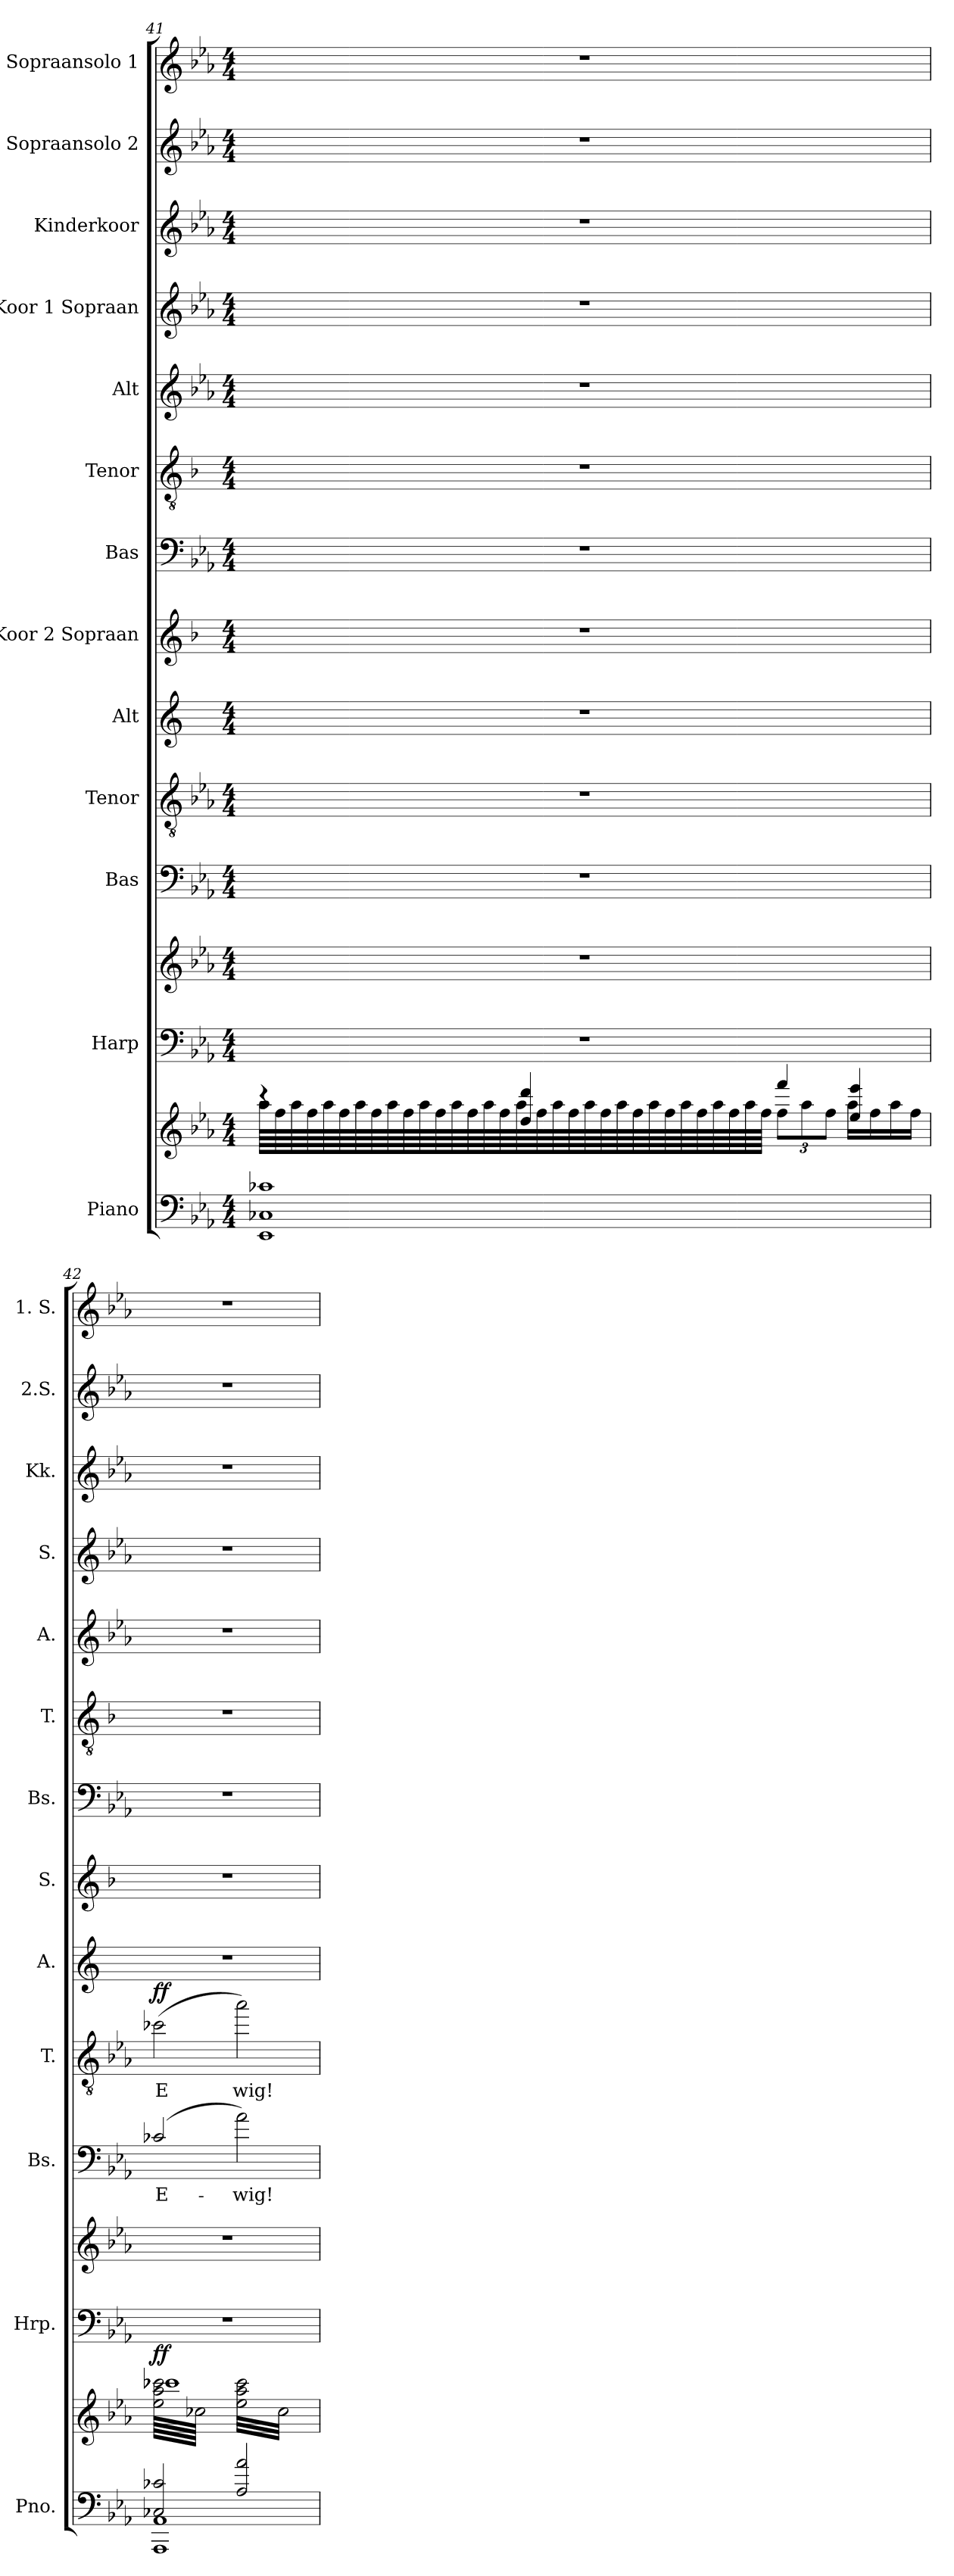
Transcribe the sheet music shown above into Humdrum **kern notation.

**kern	**kern	**dynam	**kern	**kern	**kern	**text	**kern	**text	**dynam	**kern	**kern	**kern	**kern	**kern	**kern	**kern	**kern	**kern
*part13	*part13	*part13	*part12	*part12	*part11	*part11	*part10	*part10	*part10	*part9	*part8	*part7	*part6	*part5	*part4	*part3	*part2	*part1
*staff15	*staff14	*staff14/15	*staff13	*staff12	*staff11	*staff11	*staff10	*staff10	*staff10	*staff9	*staff8	*staff7	*staff6	*staff5	*staff4	*staff3	*staff2	*staff1
*I"Piano	*	*	*I"Harp	*	*I"Bas	*	*I"Tenor	*	*	*I"Alt	*I"Koor 2 Sopraan	*I"Bas	*I"Tenor	*I"Alt	*I"Koor 1 Sopraan	*I"Kinderkoor	*I"Sopraansolo 2	*I"Sopraansolo 1
*I'Pno.	*	*	*I'Hrp.	*	*I'Bs.	*	*I'T.	*	*	*I'A.	*I'S.	*I'Bs.	*I'T.	*I'A.	*I'S.	*I'Kk.	*I'2.S.	*I'1. S.
*clefF4	*clefG2	*	*clefF4	*clefG2	*clefF4	*	*clefGv2	*	*	*clefG2	*clefG2	*clefF4	*clefGv2	*clefG2	*clefG2	*clefG2	*clefG2	*clefG2
*	*	*	*	*	*ITrd12c21	*	*ITrd8c14	*	*	*ITrd5c9	*ITrd1c2	*	*ITrd1c2	*	*	*	*	*
*k[b-e-a-]	*k[b-e-a-]	*	*k[b-e-a-]	*k[b-e-a-]	*k[b-e-a-]	*	*k[b-e-a-]	*	*	*k[b-e-a-]	*k[b-e-a-]	*k[b-e-a-]	*k[b-e-a-]	*k[b-e-a-]	*k[b-e-a-]	*k[b-e-a-]	*k[b-e-a-]	*k[b-e-a-]
*M4/4	*M4/4	*	*M4/4	*M4/4	*M4/4	*	*M4/4	*	*	*M4/4	*M4/4	*M4/4	*M4/4	*M4/4	*M4/4	*M4/4	*M4/4	*M4/4
*MM110	*MM110	*	*MM110	*MM110	*MM110	*	*MM110	*	*	*MM110	*MM110	*MM110	*MM110	*MM110	*MM110	*MM110	*MM110	*MM110
=41	=41	=41	=41	=41	=41	=41	=41	=41	=41	=41	=41	=41	=41	=41	=41	=41	=41	=41
*	*^	*	*	*	*	*	*	*	*	*	*	*	*	*	*	*	*	*
*	*	*^	*	*	*	*	*	*	*	*	*	*	*	*	*	*	*	*	*
*	*tremolo	*	*	*	*	*	*	*	*	*	*	*	*	*	*	*	*	*	*	*
1EE- 1C-X 1c-X	4rccc	2.ryy	64aa-\LLLL	.	1r	1r	1r	.	1r	.	.	1r	1r	1r	1r	1r	1r	1r	1r	1r
.	.	.	(64ff\	.	.	.	.	.	.	.	.	.	.	.	.	.	.	.	.	.
.	.	.	64aa-\	.	.	.	.	.	.	.	.	.	.	.	.	.	.	.	.	.
.	.	.	(64ff\	.	.	.	.	.	.	.	.	.	.	.	.	.	.	.	.	.
.	.	.	64aa-\	.	.	.	.	.	.	.	.	.	.	.	.	.	.	.	.	.
.	.	.	(64ff\	.	.	.	.	.	.	.	.	.	.	.	.	.	.	.	.	.
.	.	.	64aa-\	.	.	.	.	.	.	.	.	.	.	.	.	.	.	.	.	.
.	.	.	(64ff\	.	.	.	.	.	.	.	.	.	.	.	.	.	.	.	.	.
.	.	.	64aa-\	.	.	.	.	.	.	.	.	.	.	.	.	.	.	.	.	.
.	.	.	(64ff\	.	.	.	.	.	.	.	.	.	.	.	.	.	.	.	.	.
.	.	.	64aa-\	.	.	.	.	.	.	.	.	.	.	.	.	.	.	.	.	.
.	.	.	(64ff\	.	.	.	.	.	.	.	.	.	.	.	.	.	.	.	.	.
.	.	.	64aa-\	.	.	.	.	.	.	.	.	.	.	.	.	.	.	.	.	.
.	.	.	(64ff\	.	.	.	.	.	.	.	.	.	.	.	.	.	.	.	.	.
.	.	.	64aa-\	.	.	.	.	.	.	.	.	.	.	.	.	.	.	.	.	.
.	.	.	(64ff\	.	.	.	.	.	.	.	.	.	.	.	.	.	.	.	.	.
.	4dd/ 4ddd/	.	64aa-\	.	.	.	.	.	.	.	.	.	.	.	.	.	.	.	.	.
.	.	.	(64ff\	.	.	.	.	.	.	.	.	.	.	.	.	.	.	.	.	.
.	.	.	64aa-\	.	.	.	.	.	.	.	.	.	.	.	.	.	.	.	.	.
.	.	.	(64ff\	.	.	.	.	.	.	.	.	.	.	.	.	.	.	.	.	.
.	.	.	64aa-\	.	.	.	.	.	.	.	.	.	.	.	.	.	.	.	.	.
.	.	.	(64ff\	.	.	.	.	.	.	.	.	.	.	.	.	.	.	.	.	.
.	.	.	64aa-\	.	.	.	.	.	.	.	.	.	.	.	.	.	.	.	.	.
.	.	.	(64ff\	.	.	.	.	.	.	.	.	.	.	.	.	.	.	.	.	.
.	.	.	64aa-\	.	.	.	.	.	.	.	.	.	.	.	.	.	.	.	.	.
.	.	.	(64ff\	.	.	.	.	.	.	.	.	.	.	.	.	.	.	.	.	.
.	.	.	64aa-\	.	.	.	.	.	.	.	.	.	.	.	.	.	.	.	.	.
.	.	.	(64ff\	.	.	.	.	.	.	.	.	.	.	.	.	.	.	.	.	.
.	.	.	64aa-\	.	.	.	.	.	.	.	.	.	.	.	.	.	.	.	.	.
.	.	.	(64ff\	.	.	.	.	.	.	.	.	.	.	.	.	.	.	.	.	.
.	.	.	64aa-\	.	.	.	.	.	.	.	.	.	.	.	.	.	.	.	.	.
.	.	.	64ff\JJJJ	.	.	.	.	.	.	.	.	.	.	.	.	.	.	.	.	.
*	*Xtremolo	*	*	*	*	*	*	*	*	*	*	*	*	*	*	*	*	*	*	*
*	*	*	*Xbrackettup	*	*	*	*	*	*	*	*	*	*	*	*	*	*	*	*	*
.	(4fff/	.	12ff\L	.	.	.	.	.	.	.	.	.	.	.	.	.	.	.	.	.
.	.	.	.	.	.	.	.	.	.	.	.	.	.	.	.	.	.	.	.	.
.	.	.	.	.	.	.	.	.	.	.	.	.	.	.	.	.	.	.	.	.
.	.	.	.	.	.	.	.	.	.	.	.	.	.	.	.	.	.	.	.	.
.	.	.	.	.	.	.	.	.	.	.	.	.	.	.	.	.	.	.	.	.
.	.	.	.	.	.	.	.	.	.	.	.	.	.	.	.	.	.	.	.	.
.	.	.	12aa-\	.	.	.	.	.	.	.	.	.	.	.	.	.	.	.	.	.
.	.	.	.	.	.	.	.	.	.	.	.	.	.	.	.	.	.	.	.	.
.	.	.	.	.	.	.	.	.	.	.	.	.	.	.	.	.	.	.	.	.
.	.	.	.	.	.	.	.	.	.	.	.	.	.	.	.	.	.	.	.	.
.	.	.	.	.	.	.	.	.	.	.	.	.	.	.	.	.	.	.	.	.
.	.	.	.	.	.	.	.	.	.	.	.	.	.	.	.	.	.	.	.	.
.	.	.	12ff\J	.	.	.	.	.	.	.	.	.	.	.	.	.	.	.	.	.
.	.	.	.	.	.	.	.	.	.	.	.	.	.	.	.	.	.	.	.	.
.	.	.	.	.	.	.	.	.	.	.	.	.	.	.	.	.	.	.	.	.
.	.	.	.	.	.	.	.	.	.	.	.	.	.	.	.	.	.	.	.	.
.	.	.	.	.	.	.	.	.	.	.	.	.	.	.	.	.	.	.	.	.
.	.	.	.	.	.	.	.	.	.	.	.	.	.	.	.	.	.	.	.	.
.	4ee-/ 4eee-/	16aa-\LL	4ryy	.	.	.	.	.	.	.	.	.	.	.	.	.	.	.	.	.
.	.	16ff\	.	.	.	.	.	.	.	.	.	.	.	.	.	.	.	.	.	.
.	.	16aa-\	.	.	.	.	.	.	.	.	.	.	.	.	.	.	.	.	.	.
.	.	16ff\JJ	.	.	.	.	.	.	.	.	.	.	.	.	.	.	.	.	.	.
*	*	*v	*v	*	*	*	*	*	*	*	*	*	*	*	*	*	*	*	*	*
=42	=42	=42	=42	=42	=42	=42	=42	=42	=42	=42	=42	=42	=42	=42	=42	=42	=42	=42	=42
*^	*	*	*	*	*	*	*	*	*	*	*	*	*	*	*	*	*	*	*
!	!	!	!	!LO:DY:a	!	!	!	!	!	!	!LO:DY:a	!	!	!	!	!	!	!	!	!
*	*	*tremolo	*	*	*	*	*	*	*	*	*	*	*	*	*	*	*	*	*	*
2C-X/ 2c-X/	1AAA- 1AA-	64ee-\ 64aa-\ 64ccc-X\LLLL	1ccc-	ff	1r	1r	(2C-X/	E-	(2c-X\	E	ff	1r	1r	1r	1r	1r	1r	1r	1r	1r
.	.	64cc-X\	.	.	.	.	.	.	.	.	.	.	.	.	.	.	.	.	.	.
.	.	64ee-\ 64aa-\ 64ccc-X\	.	.	.	.	.	.	.	.	.	.	.	.	.	.	.	.	.	.
.	.	64cc-X\	.	.	.	.	.	.	.	.	.	.	.	.	.	.	.	.	.	.
.	.	64ee-\ 64aa-\ 64ccc-X\	.	.	.	.	.	.	.	.	.	.	.	.	.	.	.	.	.	.
.	.	64cc-X\	.	.	.	.	.	.	.	.	.	.	.	.	.	.	.	.	.	.
.	.	64ee-\ 64aa-\ 64ccc-X\	.	.	.	.	.	.	.	.	.	.	.	.	.	.	.	.	.	.
.	.	64cc-X\	.	.	.	.	.	.	.	.	.	.	.	.	.	.	.	.	.	.
.	.	64ee-\ 64aa-\ 64ccc-X\	.	.	.	.	.	.	.	.	.	.	.	.	.	.	.	.	.	.
.	.	64cc-X\	.	.	.	.	.	.	.	.	.	.	.	.	.	.	.	.	.	.
.	.	64ee-\ 64aa-\ 64ccc-X\	.	.	.	.	.	.	.	.	.	.	.	.	.	.	.	.	.	.
.	.	64cc-X\	.	.	.	.	.	.	.	.	.	.	.	.	.	.	.	.	.	.
.	.	64ee-\ 64aa-\ 64ccc-X\	.	.	.	.	.	.	.	.	.	.	.	.	.	.	.	.	.	.
.	.	64cc-X\	.	.	.	.	.	.	.	.	.	.	.	.	.	.	.	.	.	.
.	.	64ee-\ 64aa-\ 64ccc-X\	.	.	.	.	.	.	.	.	.	.	.	.	.	.	.	.	.	.
.	.	64cc-X\	.	.	.	.	.	.	.	.	.	.	.	.	.	.	.	.	.	.
.	.	64ee-\ 64aa-\ 64ccc-X\	.	.	.	.	.	.	.	.	.	.	.	.	.	.	.	.	.	.
.	.	64cc-X\	.	.	.	.	.	.	.	.	.	.	.	.	.	.	.	.	.	.
.	.	64ee-\ 64aa-\ 64ccc-X\	.	.	.	.	.	.	.	.	.	.	.	.	.	.	.	.	.	.
.	.	64cc-X\	.	.	.	.	.	.	.	.	.	.	.	.	.	.	.	.	.	.
.	.	64ee-\ 64aa-\ 64ccc-X\	.	.	.	.	.	.	.	.	.	.	.	.	.	.	.	.	.	.
.	.	64cc-X\	.	.	.	.	.	.	.	.	.	.	.	.	.	.	.	.	.	.
.	.	64ee-\ 64aa-\ 64ccc-X\	.	.	.	.	.	.	.	.	.	.	.	.	.	.	.	.	.	.
.	.	64cc-X\	.	.	.	.	.	.	.	.	.	.	.	.	.	.	.	.	.	.
.	.	64ee-\ 64aa-\ 64ccc-X\	.	.	.	.	.	.	.	.	.	.	.	.	.	.	.	.	.	.
.	.	64cc-X\	.	.	.	.	.	.	.	.	.	.	.	.	.	.	.	.	.	.
.	.	64ee-\ 64aa-\ 64ccc-X\	.	.	.	.	.	.	.	.	.	.	.	.	.	.	.	.	.	.
.	.	64cc-X\	.	.	.	.	.	.	.	.	.	.	.	.	.	.	.	.	.	.
.	.	64ee-\ 64aa-\ 64ccc-X\	.	.	.	.	.	.	.	.	.	.	.	.	.	.	.	.	.	.
.	.	64cc-X\	.	.	.	.	.	.	.	.	.	.	.	.	.	.	.	.	.	.
.	.	64ee-\ 64aa-\ 64ccc-X\	.	.	.	.	.	.	.	.	.	.	.	.	.	.	.	.	.	.
.	.	64cc-X\JJJJ	.	.	.	.	.	.	.	.	.	.	.	.	.	.	.	.	.	.
2A-/ 2a-/	.	32ee-\ 32aa-\ 32ccc-\LLL	.	.	.	.	2A-\)	-wig!	2a-\)	wig!	.	.	.	.	.	.	.	.	.	.
.	.	.	.	.	.	.	.	.	.	.	.	.	.	.	.	.	.	.	.	.
.	.	32cc-\	.	.	.	.	.	.	.	.	.	.	.	.	.	.	.	.	.	.
.	.	.	.	.	.	.	.	.	.	.	.	.	.	.	.	.	.	.	.	.
.	.	32ee-\ 32aa-\ 32ccc-\	.	.	.	.	.	.	.	.	.	.	.	.	.	.	.	.	.	.
.	.	.	.	.	.	.	.	.	.	.	.	.	.	.	.	.	.	.	.	.
.	.	32cc-\	.	.	.	.	.	.	.	.	.	.	.	.	.	.	.	.	.	.
.	.	.	.	.	.	.	.	.	.	.	.	.	.	.	.	.	.	.	.	.
.	.	32ee-\ 32aa-\ 32ccc-\	.	.	.	.	.	.	.	.	.	.	.	.	.	.	.	.	.	.
.	.	.	.	.	.	.	.	.	.	.	.	.	.	.	.	.	.	.	.	.
.	.	32cc-\	.	.	.	.	.	.	.	.	.	.	.	.	.	.	.	.	.	.
.	.	.	.	.	.	.	.	.	.	.	.	.	.	.	.	.	.	.	.	.
.	.	32ee-\ 32aa-\ 32ccc-\	.	.	.	.	.	.	.	.	.	.	.	.	.	.	.	.	.	.
.	.	.	.	.	.	.	.	.	.	.	.	.	.	.	.	.	.	.	.	.
.	.	32cc-\	.	.	.	.	.	.	.	.	.	.	.	.	.	.	.	.	.	.
.	.	.	.	.	.	.	.	.	.	.	.	.	.	.	.	.	.	.	.	.
.	.	32ee-\ 32aa-\ 32ccc-\	.	.	.	.	.	.	.	.	.	.	.	.	.	.	.	.	.	.
.	.	32cc-\	.	.	.	.	.	.	.	.	.	.	.	.	.	.	.	.	.	.
.	.	32ee-\ 32aa-\ 32ccc-\	.	.	.	.	.	.	.	.	.	.	.	.	.	.	.	.	.	.
.	.	32cc-\	.	.	.	.	.	.	.	.	.	.	.	.	.	.	.	.	.	.
.	.	32ee-\ 32aa-\ 32ccc-\	.	.	.	.	.	.	.	.	.	.	.	.	.	.	.	.	.	.
.	.	32cc-\	.	.	.	.	.	.	.	.	.	.	.	.	.	.	.	.	.	.
.	.	32ee-\ 32aa-\ 32ccc-\	.	.	.	.	.	.	.	.	.	.	.	.	.	.	.	.	.	.
.	.	32cc-\JJJ	.	.	.	.	.	.	.	.	.	.	.	.	.	.	.	.	.	.
*	*	*Xtremolo	*	*	*	*	*	*	*	*	*	*	*	*	*	*	*	*	*	*
.	.	.	.	.	.	.	.	.	.	.	.	.	.	.	.	.	.	.	.	.
.	.	.	.	.	.	.	.	.	.	.	.	.	.	.	.	.	.	.	.	.
.	.	.	.	.	.	.	.	.	.	.	.	.	.	.	.	.	.	.	.	.
.	.	.	.	.	.	.	.	.	.	.	.	.	.	.	.	.	.	.	.	.
.	.	.	.	.	.	.	.	.	.	.	.	.	.	.	.	.	.	.	.	.
.	.	.	.	.	.	.	.	.	.	.	.	.	.	.	.	.	.	.	.	.
.	.	.	.	.	.	.	.	.	.	.	.	.	.	.	.	.	.	.	.	.
.	.	.	.	.	.	.	.	.	.	.	.	.	.	.	.	.	.	.	.	.
*v	*v	*	*	*	*	*	*	*	*	*	*	*	*	*	*	*	*	*	*	*
*	*v	*v	*	*	*	*	*	*	*	*	*	*	*	*	*	*	*	*	*
=	=	=	=	=	=	=	=	=	=	=	=	=	=	=	=	=	=	=
*-	*-	*-	*-	*-	*-	*-	*-	*-	*-	*-	*-	*-	*-	*-	*-	*-	*-	*-
